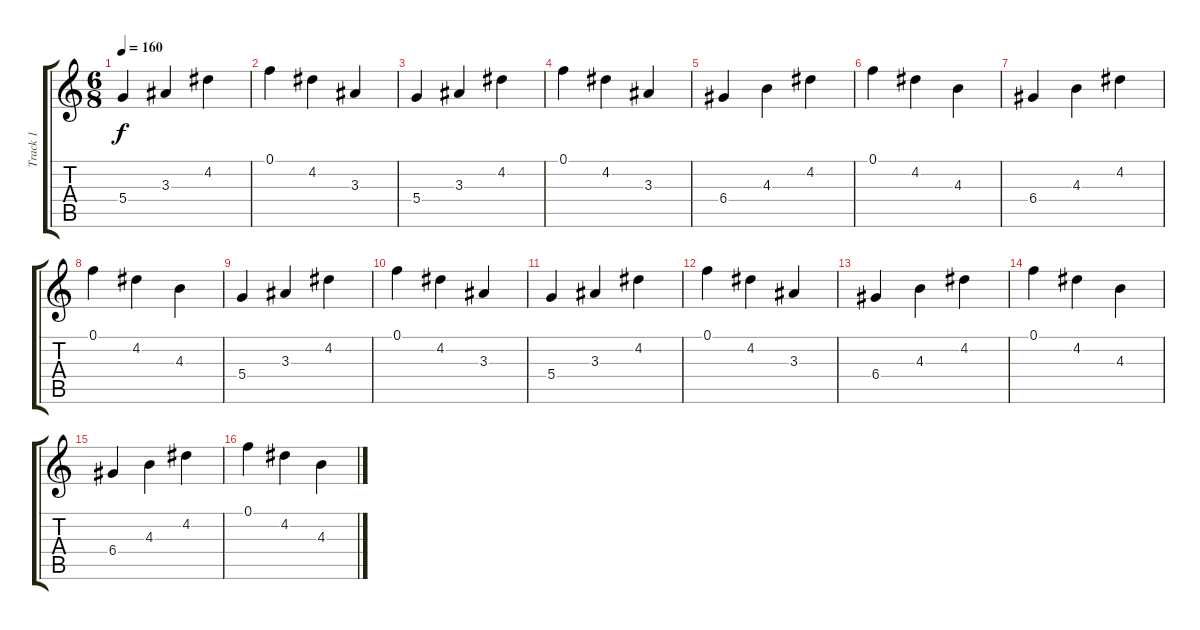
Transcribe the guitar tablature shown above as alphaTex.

\track ("Track 1" "Track 1") {instrument acousticguitarnylon}
\staff {score tabs}
\tuning (F4 B3 G3 D3 A2 E2) {hide}
\ts (6 8)
\tempo 160
\clef g2
\ks c
5.4.4{dy f} 3.3.4 4.2.4 |
0.1.4 4.2.4 3.3.4 |
5.4.4 3.3.4 4.2.4 |
0.1.4 4.2.4 3.3.4 |
6.4.4 4.3.4 4.2.4 |
0.1.4 4.2.4 4.3.4 |
6.4.4 4.3.4 4.2.4 |
0.1.4 4.2.4 4.3.4 |
5.4.4 3.3.4 4.2.4 |
0.1.4 4.2.4 3.3.4 |
5.4.4 3.3.4 4.2.4 |
0.1.4 4.2.4 3.3.4 |
6.4.4 4.3.4 4.2.4 |
0.1.4 4.2.4 4.3.4 |
6.4.4 4.3.4 4.2.4 |
0.1.4 4.2.4 4.3.4
